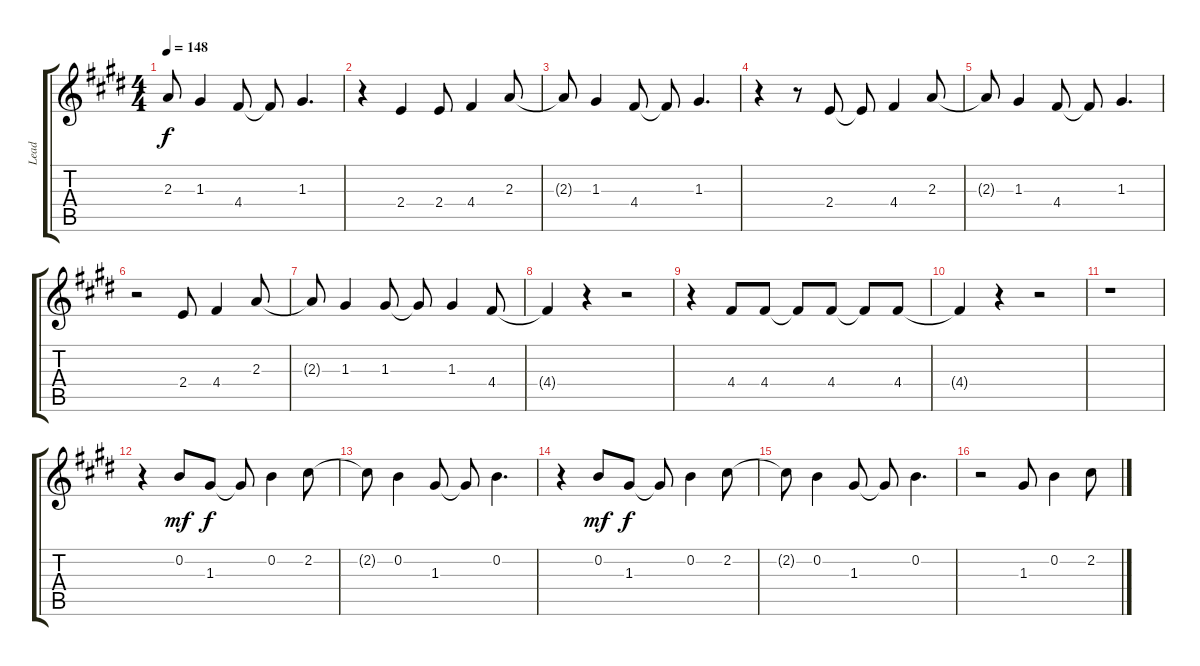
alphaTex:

\track ("Lead" "Lead") {instrument overdrivenguitar}
\staff {score tabs}
\tuning (E4 B3 G3 D3 A2 E2) {hide}
\ts (4 4)
\tempo 148
\clef g2
\ks e
2.3{t}.8{dy f} 1.3.4 4.4.8 4.4{t}.8 1.3.4{d} |
r.4 2.4.4 2.4.8 4.4.4 2.3.8 |
2.3{t}.8 1.3.4 4.4.8 4.4{t}.8 1.3.4{d} |
r.4 r.8 2.4.8 2.4{t}.8 4.4.4 2.3.8 |
2.3{t}.8 1.3.4 4.4.8 4.4{t}.8 1.3.4{d} |
r.2 2.4.8 4.4.4 2.3.8 |
2.3{t}.8 1.3.4 1.3.8 1.3{t}.8 1.3.4 4.4.8 |
4.4{t}.4 r.4 r.2 |
r.4 4.4.8 4.4.8 4.4{t}.8 4.4.8 4.4{t}.8 4.4.8 |
4.4{t}.4 r.4 r.2 |
r.1 |
r.4 0.2.8{dy mf} 1.3.8{dy f} 1.3{t}.8 0.2.4 2.2.8 |
2.2{t}.8 0.2.4 1.3.8 1.3{t}.8 0.2.4{d} |
r.4 0.2.8{dy mf} 1.3.8{dy f} 1.3{t}.8 0.2.4 2.2.8 |
2.2{t}.8 0.2.4 1.3.8 1.3{t}.8 0.2.4{d} |
r.2 1.3.8 0.2.4 2.2.8
